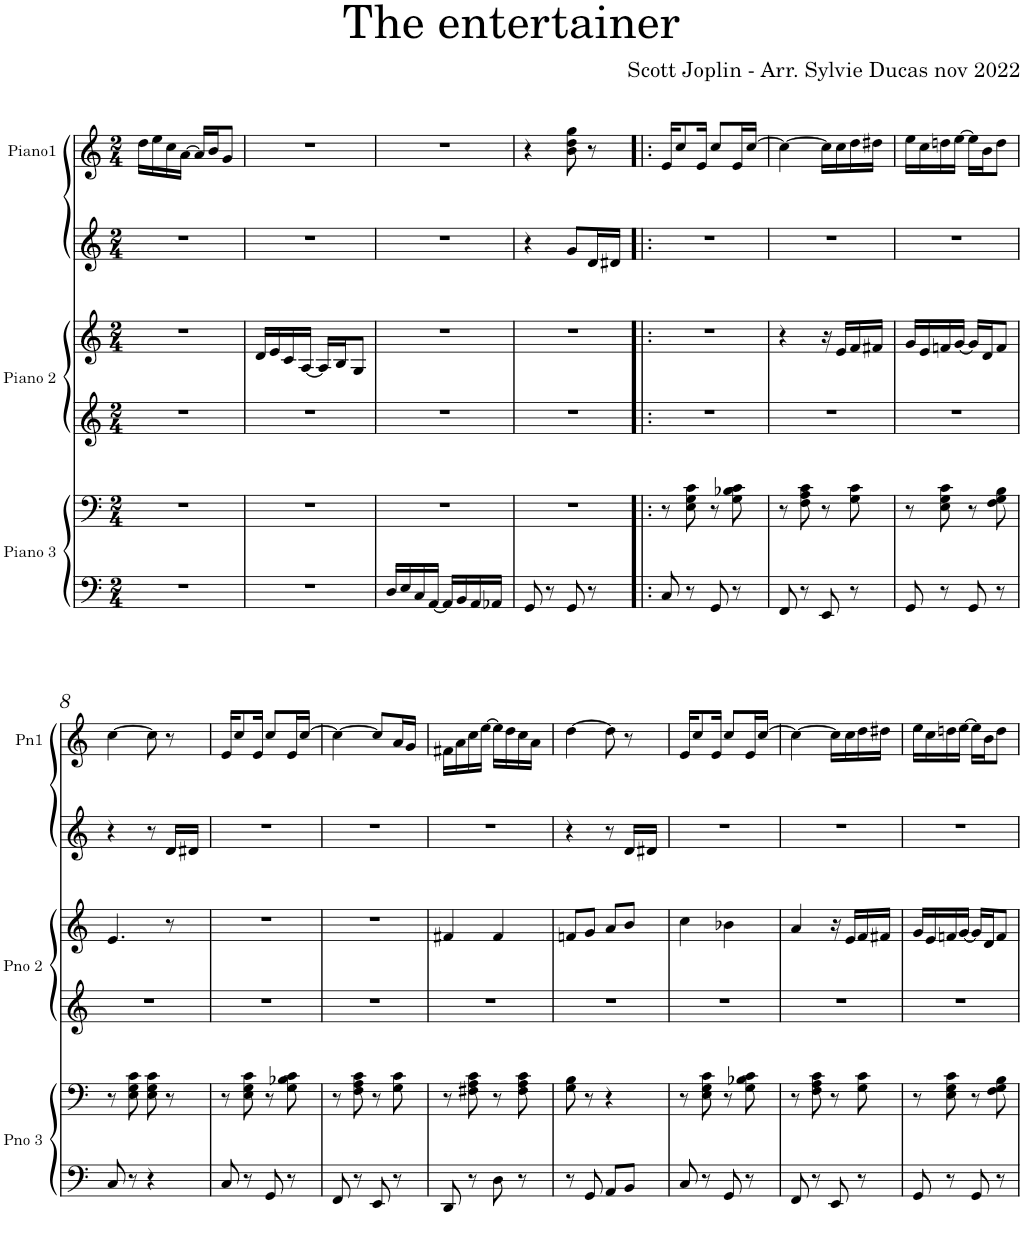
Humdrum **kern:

**kern	**kern	**kern	**kern	**kern	**kern
*part4	*part4	*part3	*part3	*part2	*part1
*staff6	*staff5	*staff4	*staff3	*staff2	*staff1
*I"Piano 3	*	*I"Piano 2	*	*	*I"Piano1
*I'Pno 3	*	*I'Pno 2	*	*	*I'Pn1
*clefF4	*clefF4	*clefG2	*clefG2	*clefG2	*clefG2
*k[]	*k[]	*k[]	*k[]	*k[]	*k[]
*M2/4	*M2/4	*M2/4	*M2/4	*M2/4	*M2/4
=1	=1	=1	=1	=1	=1
2r	2r	2r	2r	2r	16dd\LL
.	.	.	.	.	16ee\
.	.	.	.	.	16cc\
.	.	.	.	.	[16a\JJ
.	.	.	.	.	16a/LL]
.	.	.	.	.	16b/J
.	.	.	.	.	8g/J
=2	=2	=2	=2	=2	=2
2r	2r	2r	16d/LL	2r	2r
.	.	.	16e/	.	.
.	.	.	16c/	.	.
.	.	.	[16A/JJ	.	.
.	.	.	16A/LL]	.	.
.	.	.	16B/J	.	.
.	.	.	8G/J	.	.
=3	=3	=3	=3	=3	=3
16D/LL	2r	2r	2r	2r	2r
16E/	.	.	.	.	.
16C/	.	.	.	.	.
[16AA/JJ	.	.	.	.	.
16AA/LL]	.	.	.	.	.
16BB/	.	.	.	.	.
16AA/	.	.	.	.	.
16AA-X/JJ	.	.	.	.	.
=4	=4	=4	=4	=4	=4
8GG/	2r	2r	2r	4r	4r
8r	.	.	.	.	.
8GG/	.	.	.	8g/L	8b\ 8dd\ 8gg\
8r	.	.	.	16d/L	8r
.	.	.	.	16d#X/JJ	.
=5!|:	=5!|:	=5!|:	=5!|:	=5!|:	=5!|:
8C/	8r	2r	2r	2r	16e/KL
.	.	.	.	.	8cc/
8r	8E\ 8G\ 8c\	.	.	.	.
.	.	.	.	.	16e/Jk
8GG/	8r	.	.	.	8cc/L
8r	8G\ 8B-X\ 8c\	.	.	.	16e/L
.	.	.	.	.	[16cc/JJ
=6	=6	=6	=6	=6	=6
8FF/	8r	2r	4r	2r	4cc\_
8r	8F\ 8A\ 8c\	.	.	.	.
8EE/	8r	.	16r	.	16cc\LL]
.	.	.	16e/LL	.	16cc\
8r	8G\ 8c\	.	16f/	.	16dd\
.	.	.	16f#X/JJ	.	16dd#X\JJ
=7	=7	=7	=7	=7	=7
8GG/	8r	2r	16g/LL	2r	16ee\LL
.	.	.	16e/	.	16cc\
8r	8E\ 8G\ 8c\	.	16fn/	.	16ddn\
.	.	.	[16g/JJ	.	[16ee\JJ
8GG/	8r	.	16g/LL]	.	16ee\LL]
.	.	.	16d/J	.	16b\J
8r	8F\ 8G\ 8B\	.	8f/J	.	8dd\J
!!LO:LB:g=z
=8	=8	=8	=8	=8	=8
8C/	8r	2r	4.e/	4r	[4cc\
8r	8E\ 8G\ 8c\	.	.	.	.
4r	8E\ 8G\ 8c\	.	.	8r	8cc\]
.	8r	.	8r	16d/LL	8r
.	.	.	.	16d#X/JJ	.
=9	=9	=9	=9	=9	=9
8C/	8r	2r	2r	2r	16e/KL
.	.	.	.	.	8cc/
8r	8E\ 8G\ 8c\	.	.	.	.
.	.	.	.	.	16e/Jk
8GG/	8r	.	.	.	8cc/L
8r	8G\ 8B-X\ 8c\	.	.	.	16e/L
.	.	.	.	.	[16cc/JJ
=10	=10	=10	=10	=10	=10
8FF/	8r	2r	2r	2r	4cc\_
8r	8F\ 8A\ 8c\	.	.	.	.
8EE/	8r	.	.	.	8cc/L]
8r	8G\ 8c\	.	.	.	16a/L
.	.	.	.	.	16g/JJ
=11	=11	=11	=11	=11	=11
8DD/	8r	2r	4f#X/	2r	16f#X\LL
.	.	.	.	.	16a\
8r	8F#X\ 8A\ 8c\	.	.	.	16cc\
.	.	.	.	.	[16ee\JJ
8D\	8r	.	4f#/	.	16ee\LL]
.	.	.	.	.	16dd\
8r	8F#\ 8A\ 8c\	.	.	.	16cc\
.	.	.	.	.	16a\JJ
=12	=12	=12	=12	=12	=12
8r	8G\ 8B\	2r	8fn/L	4r	[4dd\
8GG/	8r	.	8g/J	.	.
8AA/L	4r	.	8a/L	8r	8dd\]
8BB/J	.	.	8b/J	16d/LL	8r
.	.	.	.	16d#X/JJ	.
=13	=13	=13	=13	=13	=13
8C/	8r	2r	4cc\	2r	16e/KL
.	.	.	.	.	8cc/
8r	8E\ 8G\ 8c\	.	.	.	.
.	.	.	.	.	16e/Jk
8GG/	8r	.	4b-X\	.	8cc/L
8r	8G\ 8B-X\ 8c\	.	.	.	16e/L
.	.	.	.	.	[16cc/JJ
=14	=14	=14	=14	=14	=14
8FF/	8r	2r	4a/	2r	4cc\_
8r	8F\ 8A\ 8c\	.	.	.	.
8EE/	8r	.	16r	.	16cc\LL]
.	.	.	16e/LL	.	16cc\
8r	8G\ 8c\	.	16f/	.	16dd\
.	.	.	16f#X/JJ	.	16dd#X\JJ
=15	=15	=15	=15	=15	=15
8GG/	8r	2r	16g/LL	2r	16ee\LL
.	.	.	16e/	.	16cc\
8r	8E\ 8G\ 8c\	.	16fn/	.	16ddn\
.	.	.	[16g/JJ	.	[16ee\JJ
8GG/	8r	.	16g/LL]	.	16ee\LL]
.	.	.	16d/J	.	16b\J
8r	8F\ 8G\ 8B\	.	8f/J	.	8dd\J
=	=	=	=	=	=
*-	*-	*-	*-	*-	*-
